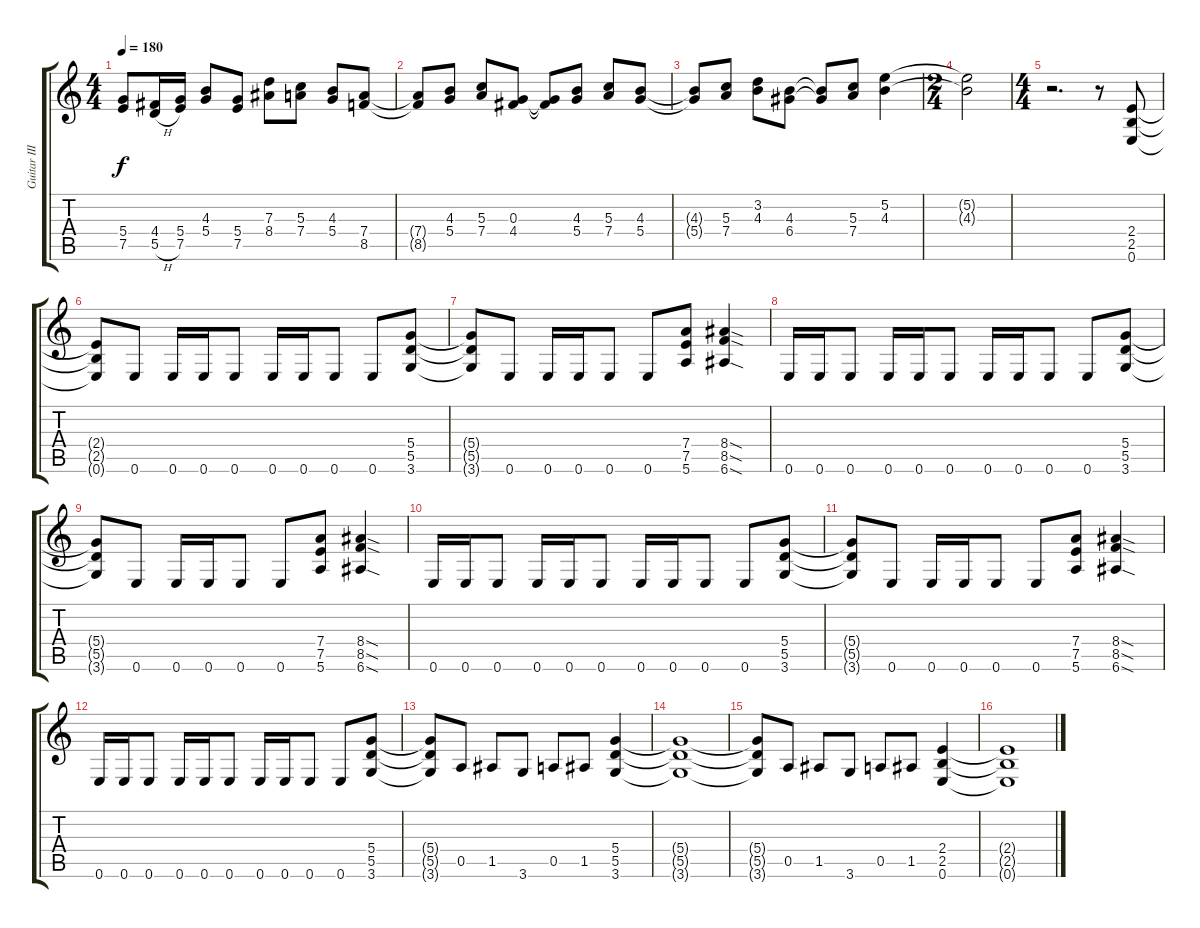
\track ("Guitar III - Lead Fills" "Guitar III") {instrument distortionguitar}
\staff {score tabs}
\tuning (E4 B3 G3 D3 A2 E2) {hide}
\ts (4 4)
\tempo 180
\clef g2
\ks c
(5.4{t} 7.5{t}).8{dy f} (4.4 5.5{h}).16 (5.4 7.5).16 (4.3 5.4).8 (5.4 7.5).8 (7.3 8.4).8 (5.3 7.4).8 (4.3 5.4).8 (7.4 8.5).8 |
(7.4{t} 8.5{t}).8 (4.3 5.4).8 (5.3 7.4).8 (0.3 4.4).8 (0.3{t} 4.4{t}).8 (4.3 5.4).8 (5.3 7.4).8 (4.3 5.4).8 |
(4.3{t} 5.4{t}).8 (5.3 7.4).8 (3.2 4.3).8 (4.3 6.4).8 (4.3{t} 6.4{t}).8 (5.3 7.4).8 (5.2 4.3).4 |
\ts (2 4)
(5.2{t} 4.3{t}).2 |
\ts (4 4)
r.2{d} r.8 (2.4 2.5 0.6).8 |
(2.4{t} 2.5{t} 0.6{t}).8{volume 16} 0.6.8 0.6.16 0.6.16 0.6.8 0.6.16 0.6.16 0.6.8 0.6.8 (5.4 5.5 3.6).8 |
(5.4{t} 5.5{t} 3.6{t}).8 0.6.8 0.6.16 0.6.16 0.6.8 0.6.8 (7.4 7.5 5.6).8 (8.4{sod} 8.5{sod} 6.6{sod}).4 |
0.6.16 0.6.16 0.6.8 0.6.16 0.6.16 0.6.8 0.6.16 0.6.16 0.6.8 0.6.8 (5.4 5.5 3.6).8 |
(5.4{t} 5.5{t} 3.6{t}).8 0.6.8 0.6.16 0.6.16 0.6.8 0.6.8 (7.4 7.5 5.6).8 (8.4{sod} 8.5{sod} 6.6{sod}).4 |
0.6.16 0.6.16 0.6.8 0.6.16 0.6.16 0.6.8 0.6.16 0.6.16 0.6.8 0.6.8 (5.4 5.5 3.6).8 |
(5.4{t} 5.5{t} 3.6{t}).8 0.6.8 0.6.16 0.6.16 0.6.8 0.6.8 (7.4 7.5 5.6).8 (8.4{sod} 8.5{sod} 6.6{sod}).4 |
0.6.16 0.6.16 0.6.8 0.6.16 0.6.16 0.6.8 0.6.16 0.6.16 0.6.8 0.6.8 (5.4 5.5 3.6).8 |
(5.4{t} 5.5{t} 3.6{t}).8 0.5.8 1.5.8 3.6.8 0.5.8 1.5.8 (5.4 5.5 3.6).4 |
(5.4{t} 5.5{t} 3.6{t}).1 |
(5.4{t} 5.5{t} 3.6{t}).8 0.5.8 1.5.8 3.6.8 0.5.8 1.5.8 (2.4 2.5 0.6).4 |
(2.4{t} 2.5{t} 0.6{t}).1
